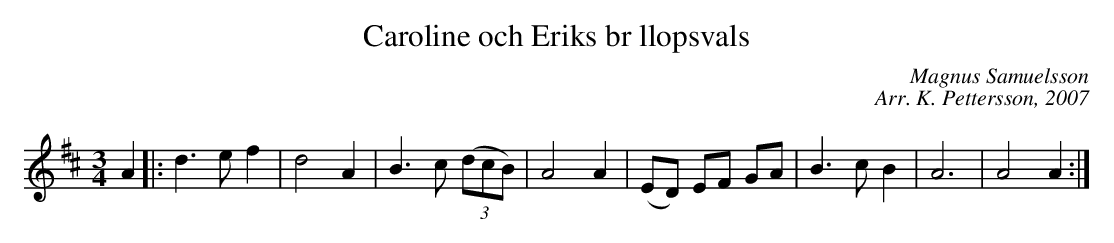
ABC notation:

X:1
T: Caroline och Eriks br llopsvals
C: Magnus Samuelsson
C: Arr. K. Pettersson, 2007
M: 3/4
L: 1/4
K: D
V:1
A |: d>ef | d2A | B>c ((3d/c/B/) | A2A | (E/D/) E/F/ G/A/ | B>cB | A3 | A2A :|
